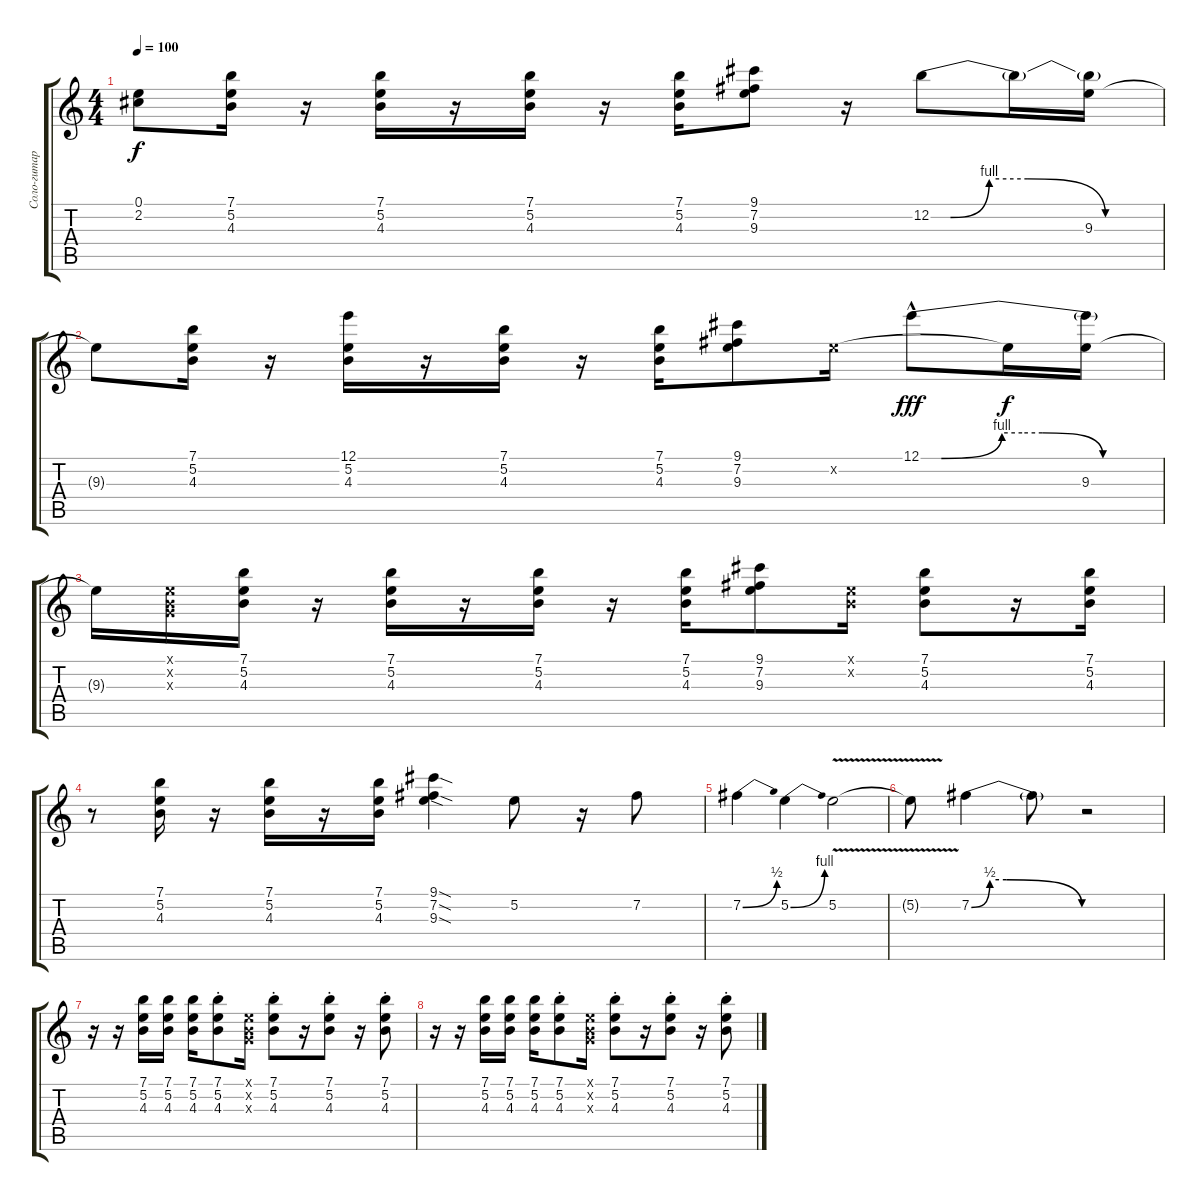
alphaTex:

\track ("Соло-гитара" "Соло-гитар") {instrument distortionguitar}
\staff {score tabs}
\tuning (E4 B3 G3 D3 A2 E2) {hide}
\ts (4 4)
\tempo 100
\clef g2
\ks c
(0.1{t} 2.2{t}).8{dy f} (7.1 5.2 4.3).16 r.16 (7.1 5.2 4.3).16 r.16 (7.1 5.2 4.3).16 r.16 (7.1 5.2 4.3).16 (9.1 7.2 9.3).8 r.16 12.2{be (custom 0 0 5 0 15 4 25 4 45 0 60 0)}.8 12.2{t}.16 (12.2{t} 9.3).16 |
9.3{t}.8 (7.1 5.2 4.3).16 r.16 (12.1 5.2 4.3).16 r.16 (7.1 5.2 4.3).16 r.16 (7.1 5.2 4.3).16 (9.1 7.2 9.3).8 5.2{x}.16 12.1{be (custom 0 0 5 0 20 4 25 4 30 4 45 0 60 0) hac}.8{dy fff} 5.2{t}.16{dy f} (12.1{t} 9.3).16 |
9.3{t}.16 (0.1{x} 0.2{x} 0.3{x}).16 (7.1 5.2 4.3).16 r.16 (7.1 5.2 4.3).16 r.16 (7.1 5.2 4.3).16 r.16 (7.1 5.2 4.3).16 (9.1 7.2 9.3).8 (0.1{x} 0.2{x}).16 (7.1 5.2 4.3).8 r.16 (7.1 5.2 4.3).16 |
r.8 (7.1 5.2 4.3).16 r.16 (7.1 5.2 4.3).16 r.16 (7.1 5.2 4.3).16 (9.1{sod} 7.2{sod} 9.3{sod}).4 5.2.8 r.16 7.2.8 |
7.2{be (bend 0 0 60 2)}.4 5.2{be (bend 0 0 60 4)}.4 5.2{v}.2 |
5.2{t}.8 7.2{be (custom 0 0 10 2 15 2 19 2 60 0)}.4 7.2{t}.8 r.2 |
r.16 r.16 (7.1 5.2 4.3).16 (7.1 5.2 4.3).16 (7.1 5.2 4.3).16 (7.1{st} 5.2{st} 4.3{st}).8 (0.1{x} 0.2{x} 0.3{x}).16 (7.1{st} 5.2{st} 4.3{st}).8 r.16 (7.1{st} 5.2{st} 4.3{st}).8 r.16 (7.1{st} 5.2{st} 4.3{st}).8 |
r.16 r.16 (7.1 5.2 4.3).16 (7.1 5.2 4.3).16 (7.1 5.2 4.3).16 (7.1{st} 5.2{st} 4.3{st}).8 (0.1{x} 0.2{x} 0.3{x}).16 (7.1{st} 5.2{st} 4.3{st}).8 r.16 (7.1{st} 5.2{st} 4.3{st}).8 r.16 (7.1{st} 5.2{st} 4.3{st}).8
